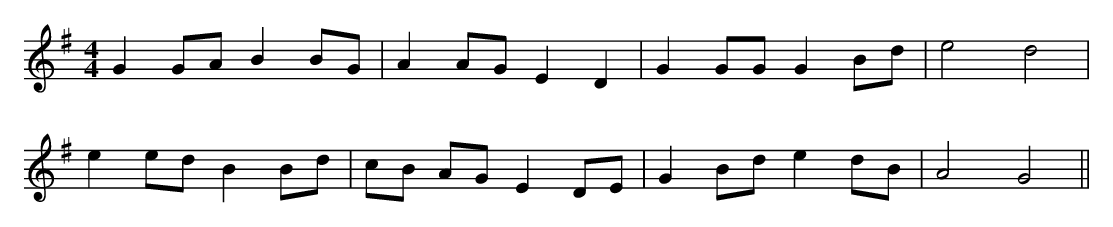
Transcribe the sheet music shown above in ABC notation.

X:1
M:4/4
K:G
G2 GA B2 BG|A2 AG E2 D2|G2 GG G2 Bd|e4 d4|
e2 ed B2 Bd|cB AG E2 DE|G2 Bd e2 dB|A4 G4||
